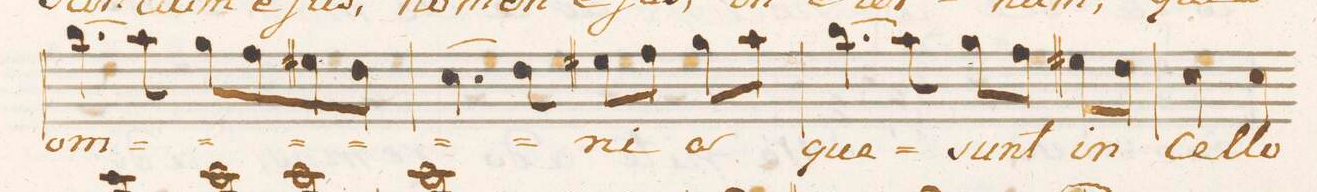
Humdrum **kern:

**kern	**text
*I"Alto.	*
*clefC3	*
*k[]	*
*met(C.)	*
*M4/4	*
(>4.cc\	om-
8b\)	.
8a\L	.
8g\	.
8f#X\	.
8e\J	.
=16	=16
(>4.d\	.
8e\)	.
8f#X\L	-ni-
8g\J	.
8a\L	-a,
8b\J	.
=17	=17
(>4.cc\	que
8b\)	.
8a\L	sunt
8g\J	.
8f#X\L	in
8e\J	.
=18	=18
4d\	Cel-
4d\	-lo
*-	*-
